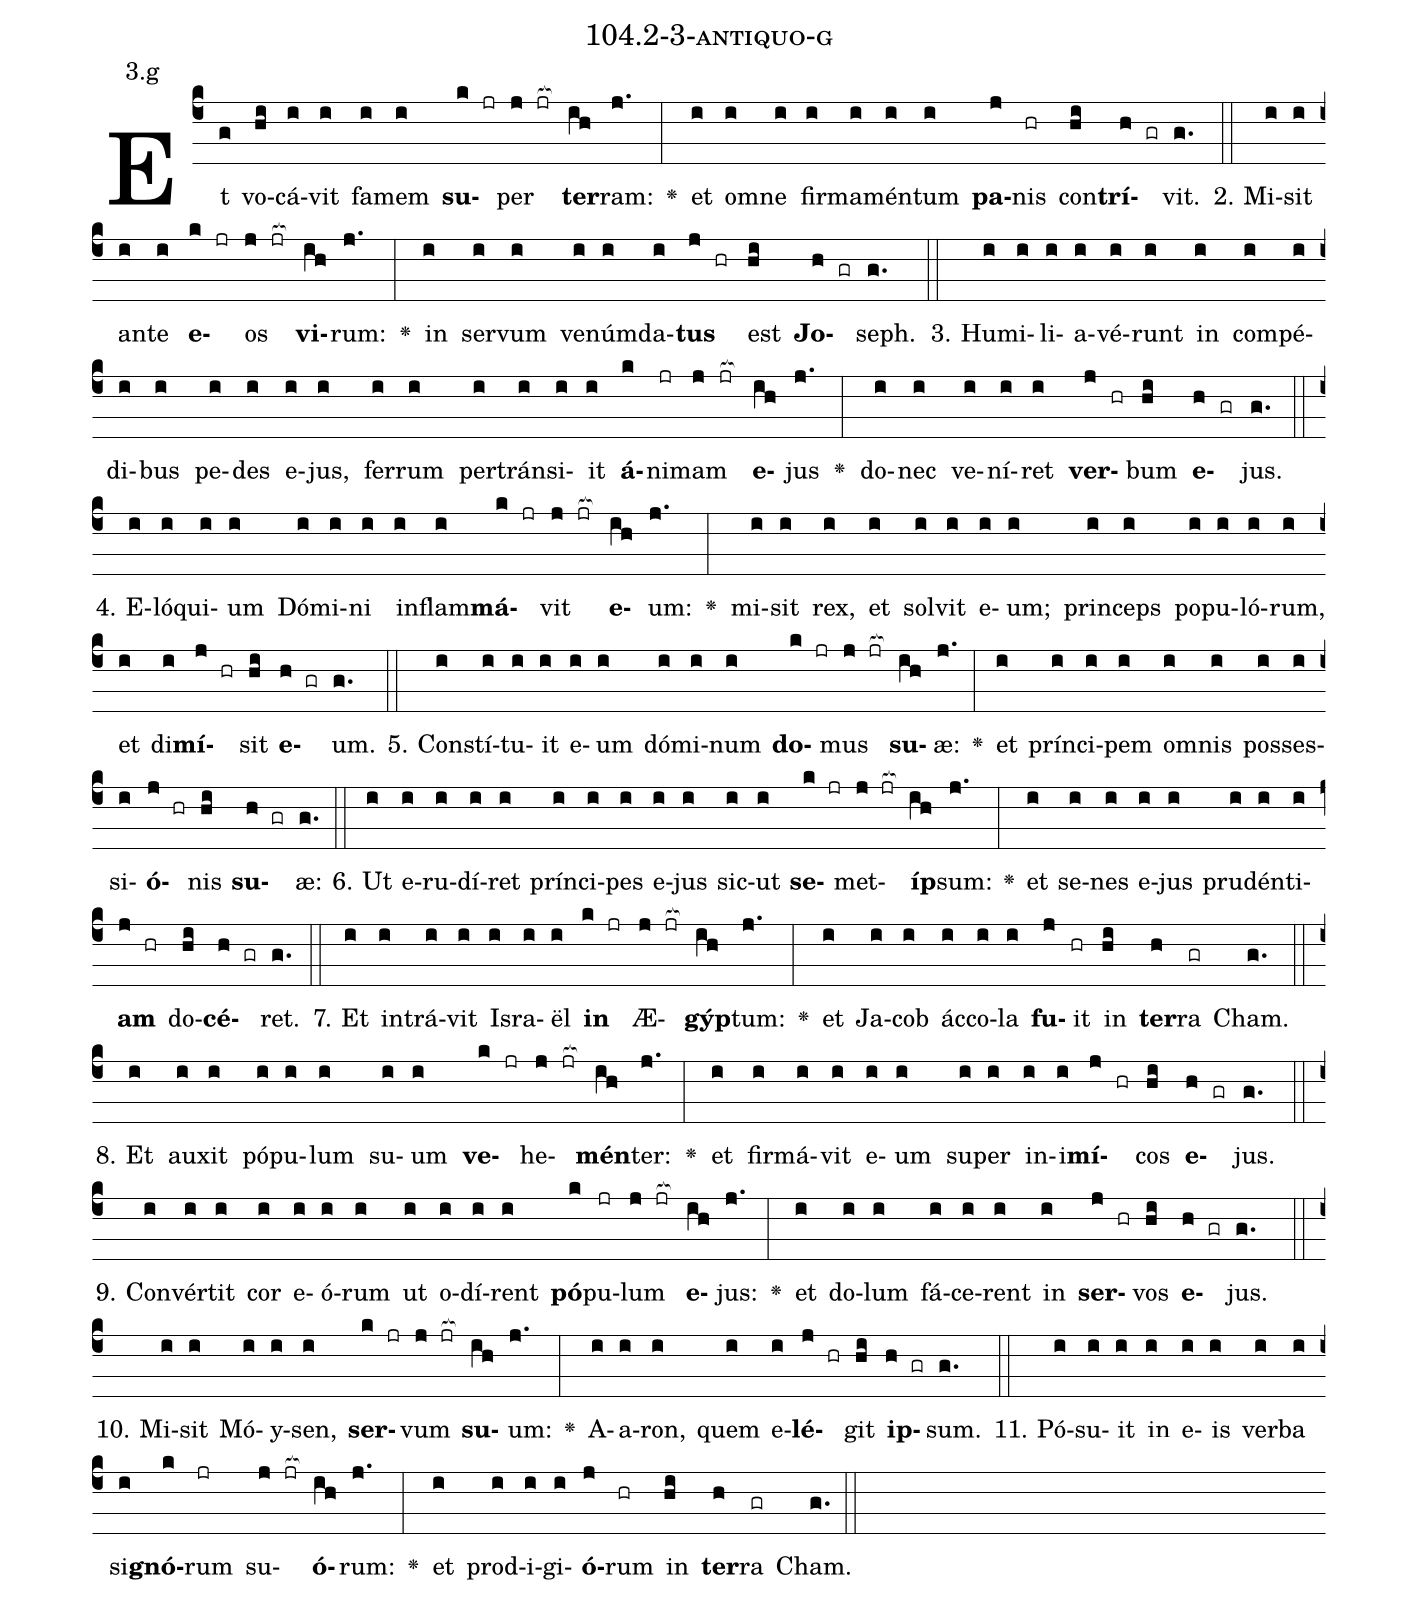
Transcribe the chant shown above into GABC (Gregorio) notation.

name: 104.2-3-antiquo-g;
annotation: 3.g;
%%
(c4)Et(g) vo(hi)cá(i)vit(i) fa(i)mem(i) <b>su</b>(k jr)per(j jr[ocb:1{]) <b>ter</b>(ih[ocb:0}])ram:(j.) <v>\greheightstar</v>(:) et(i) om(i)ne(i) fir(i)ma(i)mén(i)tum(i) <b>pa</b>(j)nis(hr) con(hi)<b>trí</b>(h gr)vit.(g.) (::)
2. Mi(i)sit(i) an(i)te(i) <b>e</b>(k jr)os(j jr[ocb:1{]) <b>vi</b>(ih[ocb:0}])rum:(j.) <v>\greheightstar</v>(:) in(i) ser(i)vum(i) ve(i)núm(i)da(i)<b>tus</b>(j hr) est(hi) <b>Jo</b>(h gr)seph.(g.) (::)
3. Hu(i)mi(i)li(i)a(i)vé(i)runt(i) in(i) com(i)pé(i)di(i)bus(i) pe(i)des(i) e(i)jus,(i) fer(i)rum(i) per(i)tráns(i)i(i)it(i) <b>á</b>(k)ni(jr)mam(j jr[ocb:1{]) <b>e</b>(ih[ocb:0}])jus(j.) <v>\greheightstar</v>(:) do(i)nec(i) ve(i)ní(i)ret(i) <b>ver</b>(j hr)bum(hi) <b>e</b>(h gr)jus.(g.) (::)
4. E(i)ló(i)qui(i)um(i) Dó(i)mi(i)ni(i) in(i)flam(i)<b>má</b>(k jr)vit(j jr[ocb:1{]) <b>e</b>(ih[ocb:0}])um:(j.) <v>\greheightstar</v>(:) mi(i)sit(i) rex,(i) et(i) sol(i)vit(i) e(i)um;(i) prin(i)ceps(i) po(i)pu(i)ló(i)rum,(i) et(i) di(i)<b>mí</b>(j hr)sit(hi) <b>e</b>(h gr)um.(g.) (::)
5. Con(i)stí(i)tu(i)it(i) e(i)um(i) dó(i)mi(i)num(i) <b>do</b>(k jr)mus(j jr[ocb:1{]) <b>su</b>(ih[ocb:0}])æ:(j.) <v>\greheightstar</v>(:) et(i) prín(i)ci(i)pem(i) om(i)nis(i) pos(i)ses(i)si(i)<b>ó</b>(j hr)nis(hi) <b>su</b>(h gr)æ:(g.) (::)
6. Ut(i) e(i)ru(i)dí(i)ret(i) prín(i)ci(i)pes(i) e(i)jus(i) sic(i)ut(i) <b>se</b>(k jr)met(j jr[ocb:1{])<b>íp</b>(ih[ocb:0}])sum:(j.) <v>\greheightstar</v>(:) et(i) se(i)nes(i) e(i)jus(i) pru(i)dén(i)ti(i)<b>am</b>(j hr) do(hi)<b>cé</b>(h gr)ret.(g.) (::)
7. Et(i) in(i)trá(i)vit(i) Is(i)ra(i)ël(i) <b>in</b>(k jr) Æ(j jr[ocb:1{])<b>gýp</b>(ih[ocb:0}])tum:(j.) <v>\greheightstar</v>(:) et(i) Ja(i)cob(i) ác(i)co(i)la(i) <b>fu</b>(j)it(hr) in(hi) <b>ter</b>(h)ra(gr) Cham.(g.) (::)
8. Et(i) au(i)xit(i) pó(i)pu(i)lum(i) su(i)um(i) <b>ve</b>(k jr)he(j jr[ocb:1{])<b>mén</b>(ih[ocb:0}])ter:(j.) <v>\greheightstar</v>(:) et(i) fir(i)má(i)vit(i) e(i)um(i) su(i)per(i) in(i)i(i)<b>mí</b>(j hr)cos(hi) <b>e</b>(h gr)jus.(g.) (::)
9. Con(i)vér(i)tit(i) cor(i) e(i)ó(i)rum(i) ut(i) o(i)dí(i)rent(i) <b>pó</b>(k)pu(jr)lum(j jr[ocb:1{]) <b>e</b>(ih[ocb:0}])jus:(j.) <v>\greheightstar</v>(:) et(i) do(i)lum(i) fá(i)ce(i)rent(i) in(i) <b>ser</b>(j hr)vos(hi) <b>e</b>(h gr)jus.(g.) (::)
10. Mi(i)sit(i) Mó(i)y(i)sen,(i) <b>ser</b>(k jr)vum(j jr[ocb:1{]) <b>su</b>(ih[ocb:0}])um:(j.) <v>\greheightstar</v>(:) A(i)a(i)ron,(i) quem(i) e(i)<b>lé</b>(j hr)git(hi) <b>ip</b>(h gr)sum.(g.) (::)
11. Pó(i)su(i)it(i) in(i) e(i)is(i) ver(i)ba(i) si(i)<b>gnó</b>(k)rum(jr) su(j jr[ocb:1{])<b>ó</b>(ih[ocb:0}])rum:(j.) <v>\greheightstar</v>(:) et(i) prod(i)i(i)gi(i)<b>ó</b>(j)rum(hr) in(hi) <b>ter</b>(h)ra(gr) Cham.(g.) (::)
